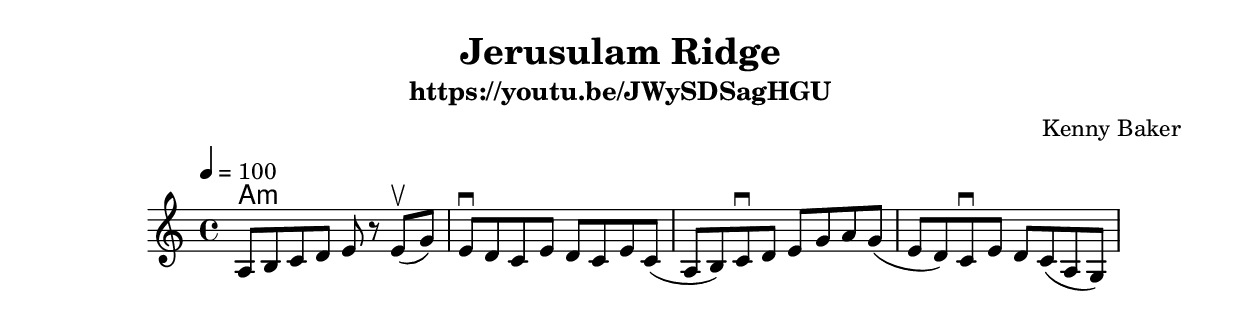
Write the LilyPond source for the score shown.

\version "2.19.53"

\header {
  title = "Jerusulam Ridge"
  subtitle = "https://youtu.be/JWySDSagHGU"
  composer = "Kenny Baker"
}

global = {
  \time 4/4
  \key c \major
  \tempo 4=100
}

chordNames = \chordmode {
  \global
  a1:m

}

melody = \relative c' {
  \global
  a8 b c d e8 r8 e8\upbow( g)
  e\downbow d c e d c e c(
  a8 b) c\downbow d e g a  g(
  e d) c\downbow e  d  c( a g)
  
}


\score {
  <<
    \new ChordNames \chordNames
    \new Staff { \melody }
  >>
  \layout { }
%  \midi { }
}
